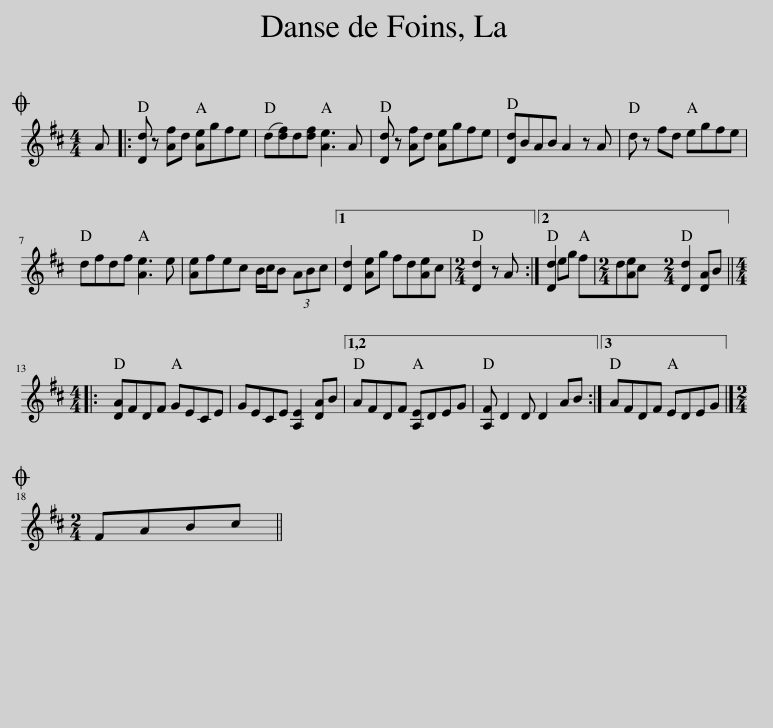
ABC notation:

X:1
L:1/8
M:4/4
I:linebreak $
K:D
V:1 treble
V:1
O A |: [Dd] z [Af]d [Ae]gfe | (d[df])d[df] [Ae]3 A | [Dd] z [Af]d [Ae]gfe | [Dd]BAB A2 z A | %5
 d z fd egfe |$ dfdf [Ae]3 e | [Ae]fec B/c/B (3ABc |1 [Dd]2 [Ae]g fd[Ae]c |[M:2/4] [Dd]2 z A :|2 %10
 [Dd]2 eg fd[Ae]c |[M:2/4] [Dd]2 [DA]B |:$[M:4/4] [DA]FDF GECE | GECE [A,E]2 [DA]B |1,2 AFDF [A,E]DEG | %15
 [A,F] D2 D D2 AB :|3 AFDF EDEG |]$[M:2/4]O FABc || %18
